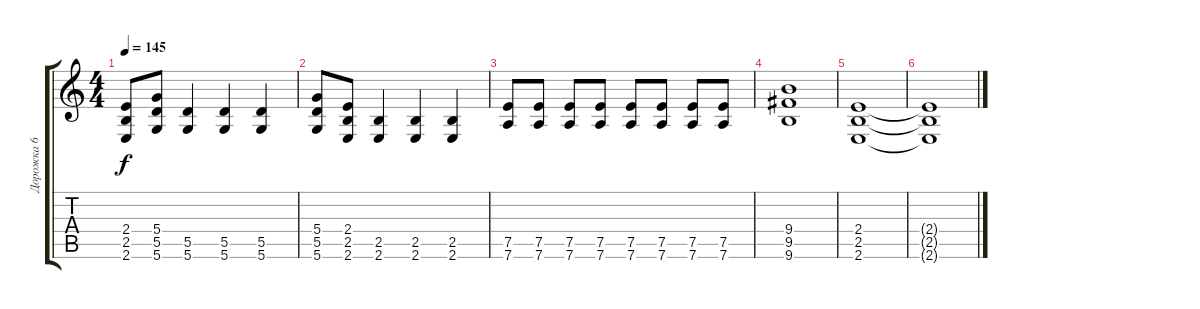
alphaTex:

\track ("Дорожка 6" "Дорожка 6") {instrument distortionguitar}
\staff {score tabs}
\tuning (E4 B3 G3 D3 A2 D2) {hide}
\ts (4 4)
\tempo 145
\clef g2
\ks c
(2.4 2.5 2.6).8{dy f} (5.4 5.5 5.6).8 (5.5 5.6).4 (5.5 5.6).4 (5.5 5.6).4 |
(5.4 5.5 5.6).8 (2.4 2.5 2.6).8 (2.5 2.6).4 (2.5 2.6).4 (2.5 2.6).4 |
(7.5 7.6).8 (7.5 7.6).8 (7.5 7.6).8 (7.5 7.6).8 (7.5 7.6).8 (7.5 7.6).8 (7.5 7.6).8 (7.5 7.6).8 |
(9.4 9.5 9.6).1 |
(2.4 2.5 2.6).1 |
(2.4{t} 2.5{t} 2.6{t}).1
